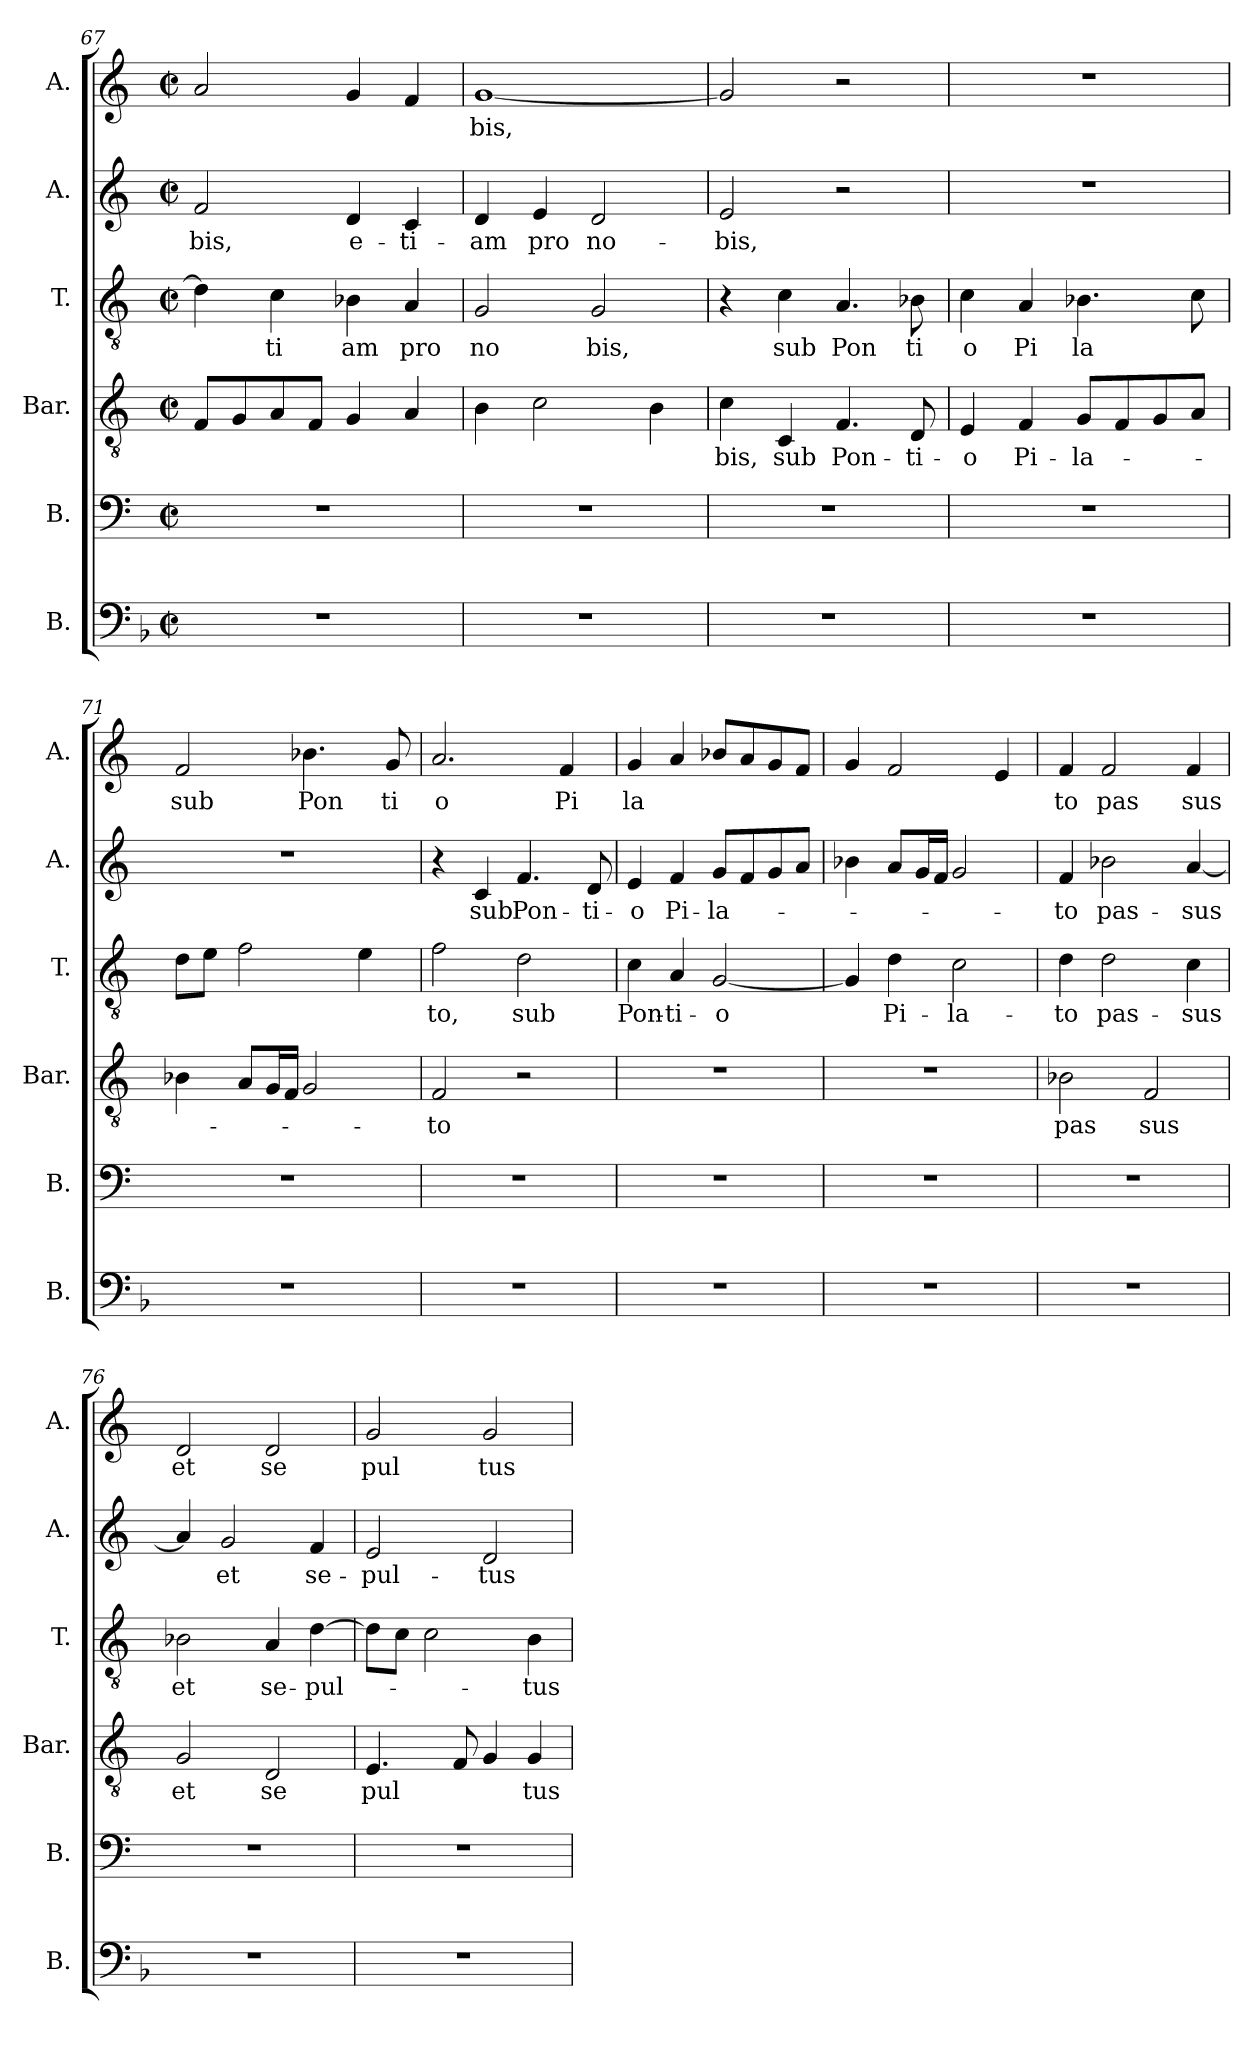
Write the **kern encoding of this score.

**kern	**kern	**kern	**text	**kern	**text	**kern	**text	**kern	**text
*part6	*part5	*part4	*part4	*part3	*part3	*part2	*part2	*part1	*part1
*staff6	*staff5	*staff4	*staff4	*staff3	*staff3	*staff2	*staff2	*staff1	*staff1
*I"B.	*I"B.	*I"Bar.	*	*I"T.	*	*I"A.	*	*I"A.	*
*I'B.	*I'B.	*I'Bar.	*	*I'T.	*	*I'A.	*	*I'A.	*
*clefF4	*clefF4	*clefGv2	*	*clefGv2	*	*clefG2	*	*clefG2	*
*k[b-]	*k[]	*	*	*	*	*	*	*	*
*F:	*C:	*	*	*	*	*	*	*	*
*M2/2	*M2/2	*M2/2	*	*M2/2	*	*M2/2	*	*M2/2	*
*met(c|)	*met(c|)	*met(c|)	*	*met(c|)	*	*met(c|)	*	*met(c|)	*
=67	=67	=67	=67	=67	=67	=67	=67	=67	=67
!	!	!	!	!	!	!	!LO:LY:b:cj	!	!
1r	1r	8F/L	.	4d\]	.	2f/	-bis,	2a/	.
.	.	8G/	.	.	.	.	.	.	.
!	!	!	!	!	!LO:LY:b:cj	!	!	!	!
.	.	8A/	.	4c\	ti	.	.	.	.
.	.	8F/J	.	.	.	.	.	.	.
!	!	!	!	!	!LO:LY:b:cj	!	!LO:LY:b:cj	!	!
.	.	4G/	.	4B-X\	am	4d/	e-	4g/	.
!	!	!	!	!	!LO:LY:b:cj	!	!LO:LY:b:cj	!	!
.	.	4A/	.	4A/	pro	4c/	-ti-	4f/	.
=68	=68	=68	=68	=68	=68	=68	=68	=68	=68
!	!	!	!	!	!LO:LY:b:cj	!	!LO:LY:b:cj	!	!LO:LY:b:cj
1r	1r	4B\	.	2G/	no	4d/	-am	[<1g	-bis,
!	!	!	!	!	!	!	!LO:LY:b:cj	!	!
.	.	2c\	.	.	.	4e/	pro	.	.
!	!	!	!	!	!LO:LY:b:cj	!	!LO:LY:b:cj	!	!
.	.	.	.	2G/	bis,	2d/	no-	.	.
.	.	4B\	.	.	.	.	.	.	.
=69	=69	=69	=69	=69	=69	=69	=69	=69	=69
!	!	!	!LO:LY:b:cj	!	!	!	!LO:LY:b:cj	!	!
1r	1r	4c\	-bis,	4r	.	2e/	-bis,	2g/]	.
!	!	!	!LO:LY:b:cj	!	!LO:LY:b:cj	!	!	!	!
.	.	4C/	sub	4c\	sub	.	.	.	.
!	!	!	!LO:LY:b:cj	!	!LO:LY:b:cj	!	!	!	!
.	.	4.F/	Pon-	4.A/	Pon	2r	.	2r	.
!	!	!	!LO:LY:b:cj	!	!LO:LY:b:cj	!	!	!	!
.	.	8D/	-ti-	8B-X\	ti	.	.	.	.
=70	=70	=70	=70	=70	=70	=70	=70	=70	=70
!	!	!	!LO:LY:b:cj	!	!LO:LY:b:cj	!	!	!	!
1r	1r	4E/	-o	4c\	o	1r	.	1r	.
!	!	!	!LO:LY:b:cj	!	!LO:LY:b:cj	!	!	!	!
.	.	4F/	Pi-	4A/	Pi	.	.	.	.
!	!	!	!LO:LY:b:cj	!	!LO:LY:b:cj	!	!	!	!
.	.	8G/L	-la-	4.B-X\	la	.	.	.	.
.	.	8F/	.	.	.	.	.	.	.
.	.	8G/	.	.	.	.	.	.	.
.	.	8A/J	.	8c\	.	.	.	.	.
!!LO:LB:g=z
=71	=71	=71	=71	=71	=71	=71	=71	=71	=71
!	!	!	!	!	!	!	!	!	!LO:LY:b:cj
*	*	*	*	*^	*	*	*	*	*
1r	1r	4B-X\	.	8d\L	8ryy	.	1r	.	2f/	sub
.	.	.	.	8e\J	32ryy	.	.	.	.	.
.	.	.	.	.	2ryy	.	.	.	.	.
.	.	8A/L	.	2f\	.	.	.	.	.	.
.	.	16G/	.	.	.	.	.	.	.	.
.	.	16F/J	.	.	.	.	.	.	.	.
!	!	!	!	!	!	!	!	!	!	!LO:LY:b:cj
.	.	2G/	.	.	.	.	.	.	4.b-X\	Pon
.	.	.	.	.	4ryy	.	.	.	.	.
.	.	.	.	4e\	.	.	.	.	.	.
!	!	!	!	!	!	!	!	!	!	!LO:LY:b:cj
.	.	.	.	.	.	.	.	.	8g/	ti
.	.	.	.	.	16.ryy	.	.	.	.	.
=72	=72	=72	=72	=72	=72	=72	=72	=72	=72	=72
!	!	!	!LO:LY:b:cj	!	!	!LO:LY:b:cj	!	!	!	!LO:LY:b:cj
*	*	*	*	*v	*v	*	*	*	*	*
1r	1r	2F/	-to	2f\	to,	4r	.	2.a/	o
!	!	!	!	!	!	!	!LO:LY:b:cj	!	!
.	.	.	.	.	.	4c/	sub	.	.
!	!	!	!	!	!LO:LY:b:cj	!	!LO:LY:b:cj	!	!
.	.	2r	.	2d\	sub	4.f/	Pon-	.	.
!	!	!	!	!	!	!	!	!	!LO:LY:b:cj
.	.	.	.	.	.	.	.	4f/	Pi
!	!	!	!	!	!	!	!LO:LY:b:cj	!	!
.	.	.	.	.	.	8d/	-ti-	.	.
=73	=73	=73	=73	=73	=73	=73	=73	=73	=73
!	!	!	!	!	!LO:LY:b:cj	!	!LO:LY:b:cj	!	!LO:LY:b:cj
1r	1r	1r	.	4c\	Pon-	4e/	-o	4g/	la
!	!	!	!	!	!LO:LY:b:cj	!	!LO:LY:b:cj	!	!
.	.	.	.	4A/	-ti-	4f/	Pi-	4a/	.
!	!	!	!	!	!LO:LY:b:cj	!	!LO:LY:b:cj	!	!
.	.	.	.	[<2G/	-o	8g/L	-la-	8b-X/L	.
.	.	.	.	.	.	8f/	.	8a/	.
.	.	.	.	.	.	8g/	.	8g/	.
.	.	.	.	.	.	8a/J	.	8f/J	.
=74	=74	=74	=74	=74	=74	=74	=74	=74	=74
1r	1r	1r	.	4G/]	.	4b-X\	.	4g/	.
!	!	!	!	!	!LO:LY:b:cj	!	!	!	!
.	.	.	.	4d\	Pi-	8a/L	.	2f/	.
.	.	.	.	.	.	16g/	.	.	.
.	.	.	.	.	.	16f/J	.	.	.
!	!	!	!	!	!LO:LY:b:cj	!	!	!	!
.	.	.	.	2c\	-la-	2g/	.	.	.
.	.	.	.	.	.	.	.	4e/	.
=75	=75	=75	=75	=75	=75	=75	=75	=75	=75
!	!	!	!LO:LY:b:cj	!	!LO:LY:b:cj	!	!LO:LY:b:cj	!	!LO:LY:b:cj
1r	1r	2B-X\	pas	4d\	-to	4f/	-to	4f/	to
!	!	!	!	!	!LO:LY:b:cj	!	!LO:LY:b:cj	!	!LO:LY:b:cj
.	.	.	.	2d\	pas-	2b-X\	pas-	2f/	pas
!	!	!	!LO:LY:b:cj	!	!	!	!	!	!
.	.	2F/	sus	.	.	.	.	.	.
!	!	!	!	!	!LO:LY:b:cj	!	!LO:LY:b	!	!LO:LY:b:cj
.	.	.	.	4c\	-sus	[<4a/	-sus	4f/	sus
=76	=76	=76	=76	=76	=76	=76	=76	=76	=76
!	!	!	!LO:LY:b:cj	!	!LO:LY:b:cj	!	!	!	!LO:LY:b:cj
1r	1r	2G/	et	2B-X\	et	4a/]	.	2d/	et
!	!	!	!	!	!	!	!LO:LY:b:cj	!	!
.	.	.	.	.	.	2g/	et	.	.
!	!	!	!LO:LY:b:cj	!	!LO:LY:b:cj	!	!	!	!LO:LY:b:cj
.	.	2D/	se	4A/	se-	.	.	2d/	se
!	!	!	!	!	!LO:LY:b	!	!LO:LY:b:cj	!	!
.	.	.	.	[>4d\	-pul-	4f/	se-	.	.
=77	=77	=77	=77	=77	=77	=77	=77	=77	=77
!	!	!	!LO:LY:b	!	!	!	!LO:LY:b:cj	!	!LO:LY:b:cj
1r	1r	4.E/	pul	8d\L]	.	2e/	-pul-	2g/	pul
.	.	.	.	8c\J	.	.	.	.	.
.	.	.	.	2c\	.	.	.	.	.
.	.	8F/	.	.	.	.	.	.	.
!	!	!	!	!	!	!	!LO:LY:b:cj	!	!LO:LY:b:cj
.	.	4G/	.	.	.	2d/	-tus	2g/	tus
!	!	!	!LO:LY:b:cj	!	!LO:LY:b:cj	!	!	!	!
.	.	4G/	tus	4B\	-tus	.	.	.	.
=	=	=	=	=	=	=	=	=	=
*-	*-	*-	*-	*-	*-	*-	*-	*-	*-
